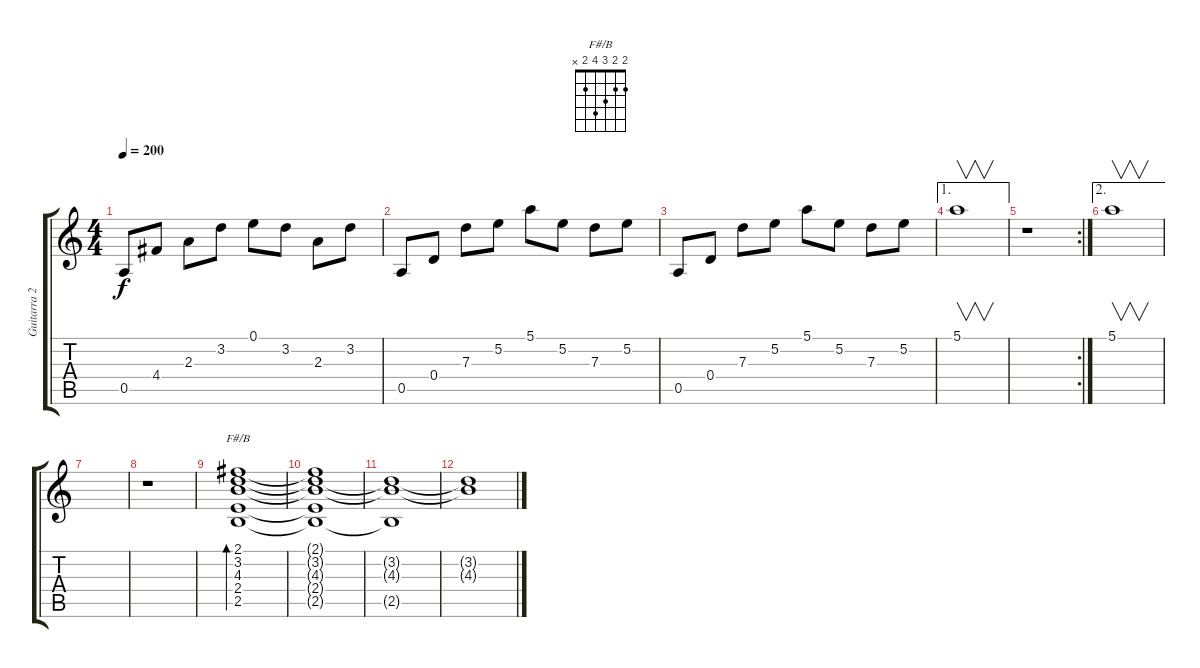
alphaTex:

\track ("Guitarra 2" "Guitarra 2") {instrument electricguitarmuted}
\staff {score tabs}
\tuning (E4 B3 G3 D3 A2 E2) {hide}
\chord ("F#/B" 2 2 3 4 2 x)
\ts (4 4)
\tempo 200
\clef g2
\ks c
0.5.8{dy f} 4.4.8 2.3.8 3.2.8 0.1.8 3.2.8 2.3.8 3.2.8 |
0.5.8 0.4.8 7.3.8 5.2.8 5.1.8 5.2.8 7.3.8 5.2.8 |
0.5.8 0.4.8 7.3.8 5.2.8 5.1.8 5.2.8 7.3.8 5.2.8 |
\ae 1
5.1.1{v} |
\rc 2
r.1 |
\ae 2
5.1.1{v} |
|
r.1 |
(2.1 3.2 4.3 2.4 2.5).1{bd 480 ch "F#/B" instrument electricguitarjazz} |
(2.1{t} 3.2{t} 4.3{t} 2.4{t} 2.5{t}).1 |
(3.2{t} 4.3{t} 2.5{t}).1 |
(3.2{t} 4.3{t}).1
